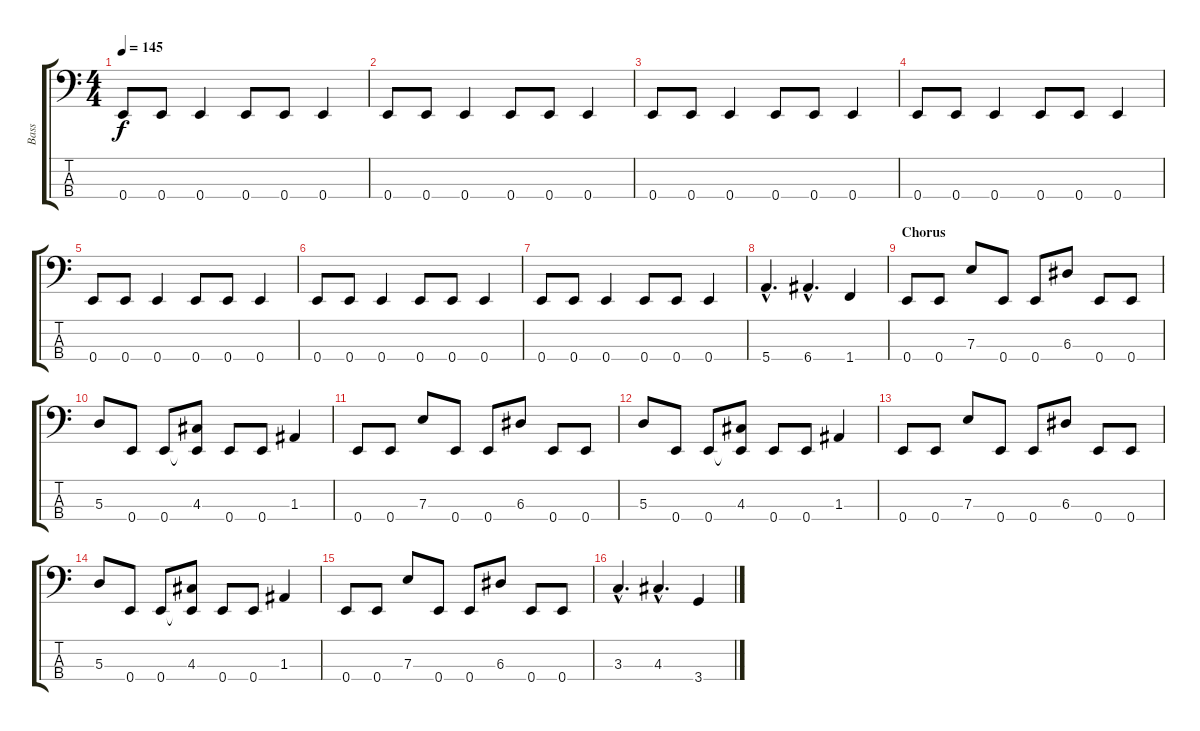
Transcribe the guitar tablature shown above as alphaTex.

\track ("Bass" "Bass") {instrument electricbasspick}
\staff {score tabs}
\tuning (G2 D2 A1 E1) {hide}
\ts (4 4)
\tempo 145
\clef f4
\ks c
0.4.8{dy f} 0.4.8 0.4.4 0.4.8 0.4.8 0.4.4 |
0.4.8 0.4.8 0.4.4 0.4.8 0.4.8 0.4.4 |
0.4.8 0.4.8 0.4.4 0.4.8 0.4.8 0.4.4 |
0.4.8 0.4.8 0.4.4 0.4.8 0.4.8 0.4.4 |
0.4.8 0.4.8 0.4.4 0.4.8 0.4.8 0.4.4 |
0.4.8 0.4.8 0.4.4 0.4.8 0.4.8 0.4.4 |
0.4.8 0.4.8 0.4.4 0.4.8 0.4.8 0.4.4 |
5.4{hac}.4{d} 6.4{hac}.4{d} 1.4.4 |
\section ("" "Chorus")
0.4.8 0.4.8 7.3.8 0.4.8 0.4.8 6.3.8 0.4.8 0.4.8 |
5.3.8 0.4.8 0.4.8 (4.3 0.4{t}).8 0.4.8 0.4.8 1.3.4 |
0.4.8 0.4.8 7.3.8 0.4.8 0.4.8 6.3.8 0.4.8 0.4.8 |
5.3.8 0.4.8 0.4.8 (4.3 0.4{t}).8 0.4.8 0.4.8 1.3.4 |
0.4.8 0.4.8 7.3.8 0.4.8 0.4.8 6.3.8 0.4.8 0.4.8 |
5.3.8 0.4.8 0.4.8 (4.3 0.4{t}).8 0.4.8 0.4.8 1.3.4 |
0.4.8 0.4.8 7.3.8 0.4.8 0.4.8 6.3.8 0.4.8 0.4.8 |
3.3{hac}.4{d} 4.3{hac}.4{d} 3.4.4
